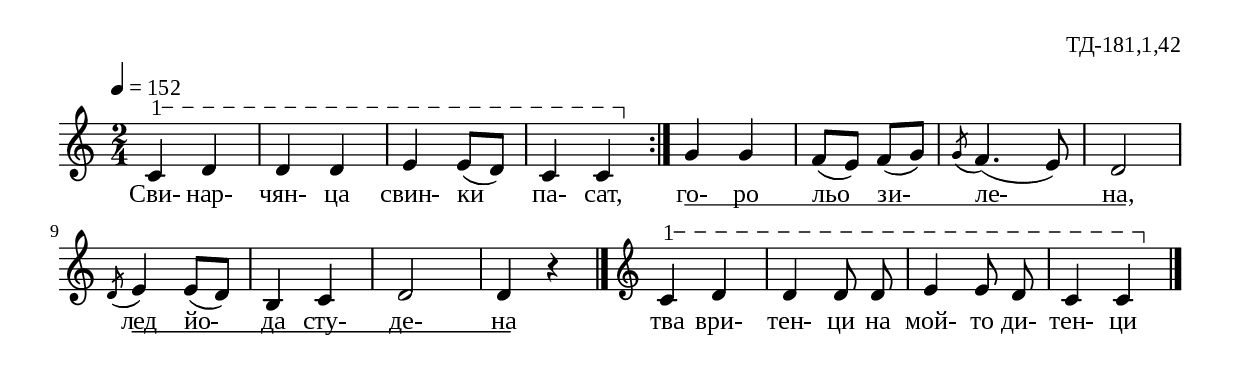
%{
td_181_1_33
%}

\include "td-preamble.ly"
%\include "Rhythm_marks.ly"

\score {
\relative c' {
\tempo 4 = 152
%\once \override Score.RehearsalMark #'X-offset = #8
%  \rhythmMarkA \rhyMarkAAdot #"66"
\time 2/4
\varA
c4\startTextSpan d | d d | e e8[( d]) | c4 c\stopTextSpan
\bar ":|"
g'4 g | f8[( e]) f[( g]) | \acciaccatura g8 f4.( e8) | d2 | 
\acciaccatura d8 e4 e8[( d]) | b4 c | d2 | d4 r
\bar "|."
\endm
\varA
c4\startTextSpan d | d d8 d\noBeam | e4 e8 d\noBeam | c4 c\stopTextSpan
 \bar "|." 
}
\addlyrics { Сви- нар- чян- ца свин- ки па- сат, 
го- \startTextSpan ро льо зи- ле- на,  \stopTextSpan 
лед \startTextSpan йо- да сту- де- на \stopTextSpan
тва ври- тен- ци на мой- то ди- тен- ци }
%
\layout {
%   \context { 
%	    \Staff \remove "Time_signature_engraver" } 
  indent = #0
  line-width = 190\mm
  ragged-right=##f
\context {
      \Lyrics
      \consists "Text_spanner_engraver"
      \override TextSpanner #'direction = #DOWN
      \override TextSpanner #'style = #'line    
      \override TextSpanner #'outside-staff-priority = ##f
      \override TextSpanner #'padding = #0.2 % sets the distance of the line from the lyrics
      \override TextSpanner #'bound-details =
      #`((left . ((Y . 0)
                  (padding . 0)
                  (attach-dir . ,LEFT)))
         (left-broken . ((end-on-note . #t)))
         (right . ((Y . 0)
                   (padding . 0)
                   (attach-dir . ,RIGHT))))
    }
}
%
\midi { 
	\context {
		\Score tempoWholesPerMinute = #(ly:make-moment 152 4)
		}
	}
}
%
\header{
  opus = "ТД-181,1,42"
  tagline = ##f
}


